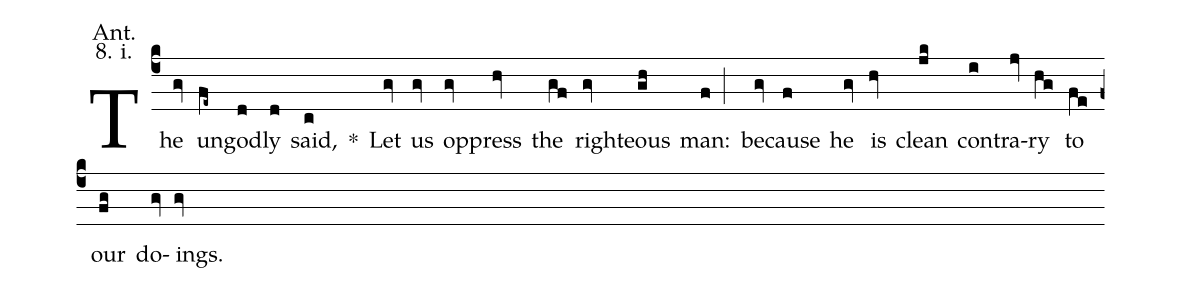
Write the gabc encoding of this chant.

annotation: Ant.;
annotation: 8. i.;
%%
(c4) The(gv) un(fe~)god(d)ly(d) said,(c) <sp>*</sp>() Let(gv) us(gv) op(gv)press(hv) the(gf) right(gv)eous(gh) man:(f;) be(gv)cause(f) he(gv) is(hv) clean(jk) con(i)tra(jv)ry(hg) to(fe) our(fg) do(gv)ings.(gv)
